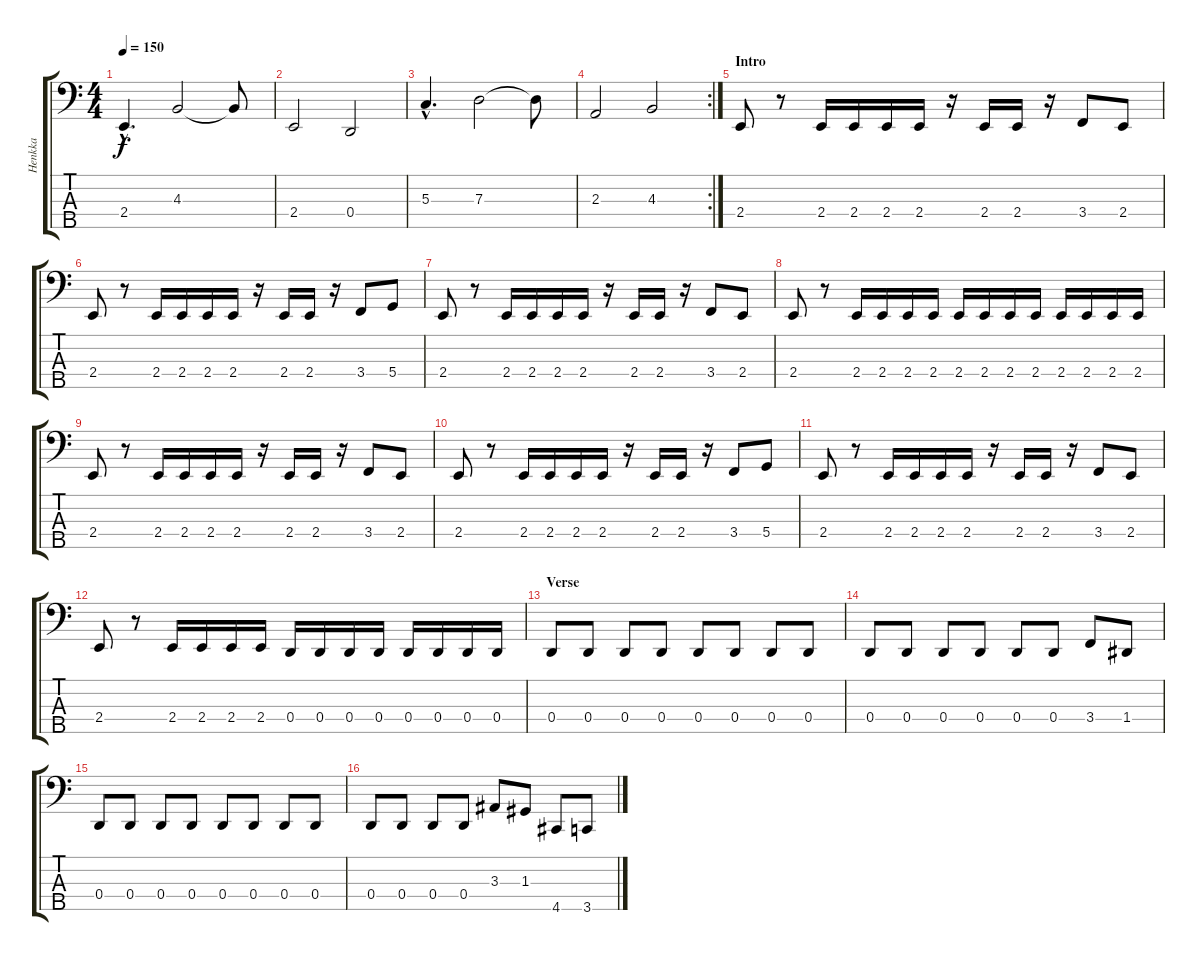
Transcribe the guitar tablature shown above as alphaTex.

\track ("Henkka" "Henkka") {instrument electricbasspick}
\staff {score tabs}
\tuning (F2 C2 G1 D1 A0) {hide}
\ts (4 4)
\tempo 150
\clef f4
\ks c
2.4{hac}.4{d dy f} 4.3.2 4.3{t}.8 |
2.4.2 0.4.2 |
5.3{hac}.4{d} 7.3.2 7.3{t}.8 |
\rc 2
2.3.2 4.3.2 |
\section ("" "Intro")
2.4.8 r.8 2.4.16 2.4.16 2.4.16 2.4.16 r.16 2.4.16 2.4.16 r.16 3.4.8 2.4.8 |
2.4.8 r.8 2.4.16 2.4.16 2.4.16 2.4.16 r.16 2.4.16 2.4.16 r.16 3.4.8 5.4.8 |
2.4.8 r.8 2.4.16 2.4.16 2.4.16 2.4.16 r.16 2.4.16 2.4.16 r.16 3.4.8 2.4.8 |
2.4.8 r.8 2.4.16 2.4.16 2.4.16 2.4.16 2.4.16 2.4.16 2.4.16 2.4.16 2.4.16 2.4.16 2.4.16 2.4.16 |
2.4.8 r.8 2.4.16 2.4.16 2.4.16 2.4.16 r.16 2.4.16 2.4.16 r.16 3.4.8 2.4.8 |
2.4.8 r.8 2.4.16 2.4.16 2.4.16 2.4.16 r.16 2.4.16 2.4.16 r.16 3.4.8 5.4.8 |
2.4.8 r.8 2.4.16 2.4.16 2.4.16 2.4.16 r.16 2.4.16 2.4.16 r.16 3.4.8 2.4.8 |
2.4.8 r.8 2.4.16 2.4.16 2.4.16 2.4.16 0.4.16 0.4.16 0.4.16 0.4.16 0.4.16 0.4.16 0.4.16 0.4.16 |
\section ("" "Verse")
0.4.8 0.4.8 0.4.8 0.4.8 0.4.8 0.4.8 0.4.8 0.4.8 |
0.4.8 0.4.8 0.4.8 0.4.8 0.4.8 0.4.8 3.4.8 1.4.8 |
0.4.8 0.4.8 0.4.8 0.4.8 0.4.8 0.4.8 0.4.8 0.4.8 |
0.4.8 0.4.8 0.4.8 0.4.8 3.3.8 1.3.8 4.5.8 3.5.8
